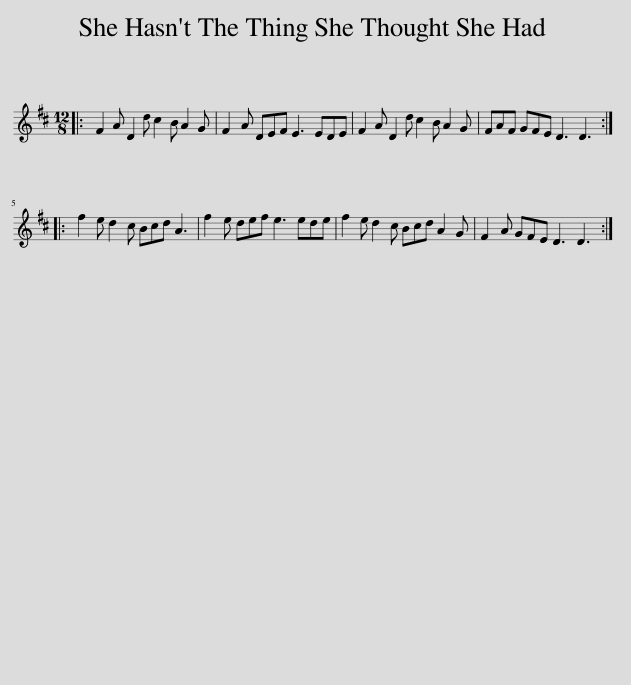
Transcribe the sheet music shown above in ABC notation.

X:1
L:1/8
M:12/8
I:linebreak $
K:D
V:1 treble
V:1
|: F2 A D2 d c2 B A2 G | F2 A DEF E3 EDE | F2 A D2 d c2 B A2 G | FAF GFE D3 D3 ::$ f2 e d2 c Bcd A3 | %5
 f2 e def e3 ede | f2 e d2 c Bcd A2 G | F2 A GFE D3 D3 :| %8
